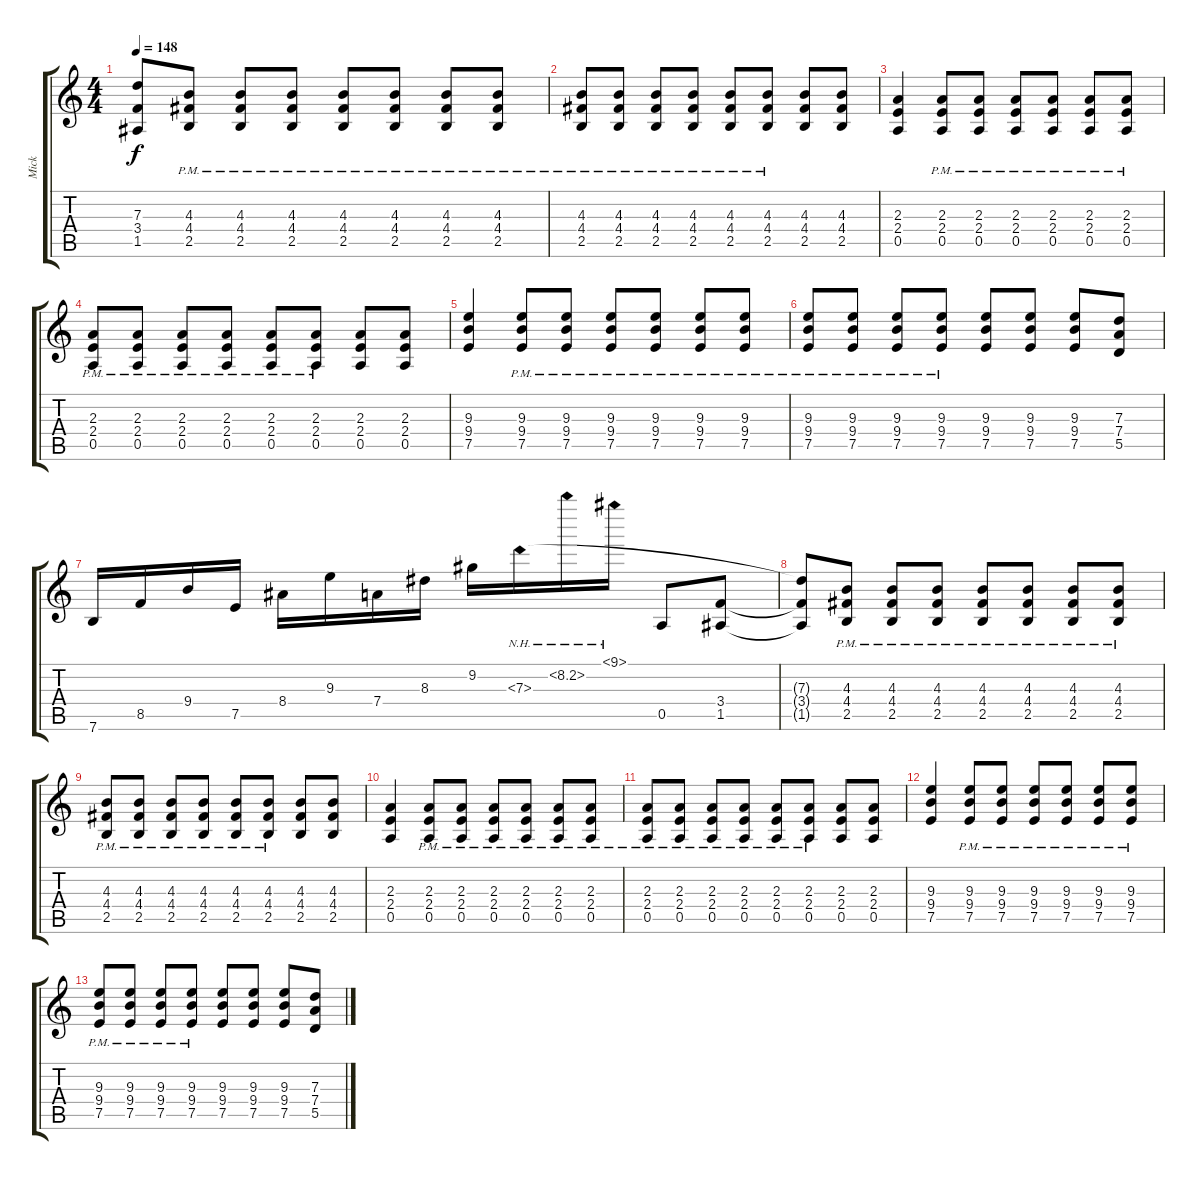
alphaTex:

\track ("Mick" "Mick") {instrument distortionguitar}
\staff {score tabs}
\tuning (E4 B3 G3 D3 A2 E2) {hide}
\ts (4 4)
\tempo 148
\clef g2
\ks c
(7.3{t} 3.4{t} 1.5{t}).8{dy f} (4.3{pm} 4.4{pm} 2.5{pm}).8 (4.3{pm} 4.4{pm} 2.5{pm}).8 (4.3{pm} 4.4{pm} 2.5{pm}).8 (4.3{pm} 4.4{pm} 2.5{pm}).8 (4.3{pm} 4.4{pm} 2.5{pm}).8 (4.3{pm} 4.4{pm} 2.5{pm}).8 (4.3{pm} 4.4{pm} 2.5{pm}).8 |
(4.3{pm} 4.4{pm} 2.5{pm}).8 (4.3{pm} 4.4{pm} 2.5{pm}).8 (4.3{pm} 4.4{pm} 2.5{pm}).8 (4.3{pm} 4.4{pm} 2.5{pm}).8 (4.3{pm} 4.4{pm} 2.5{pm}).8 (4.3{pm} 4.4{pm} 2.5{pm}).8 (4.3 4.4 2.5).8 (4.3 4.4 2.5).8 |
(2.3 2.4 0.5).4 (2.3{pm} 2.4{pm} 0.5{pm}).8 (2.3{pm} 2.4{pm} 0.5{pm}).8 (2.3{pm} 2.4{pm} 0.5{pm}).8 (2.3{pm} 2.4{pm} 0.5{pm}).8 (2.3{pm} 2.4{pm} 0.5{pm}).8 (2.3{pm} 2.4{pm} 0.5{pm}).8 |
(2.3{pm} 2.4{pm} 0.5{pm}).8 (2.3{pm} 2.4{pm} 0.5{pm}).8 (2.3{pm} 2.4{pm} 0.5{pm}).8 (2.3{pm} 2.4{pm} 0.5{pm}).8 (2.3{pm} 2.4{pm} 0.5{pm}).8 (2.3{pm} 2.4{pm} 0.5{pm}).8 (2.3 2.4 0.5).8 (2.3 2.4 0.5).8 |
(9.3 9.4 7.5).4 (9.3{pm} 9.4{pm} 7.5{pm}).8 (9.3{pm} 9.4{pm} 7.5{pm}).8 (9.3{pm} 9.4{pm} 7.5{pm}).8 (9.3{pm} 9.4{pm} 7.5{pm}).8 (9.3{pm} 9.4{pm} 7.5{pm}).8 (9.3{pm} 9.4{pm} 7.5{pm}).8 |
(9.3{pm} 9.4{pm} 7.5{pm}).8 (9.3{pm} 9.4{pm} 7.5{pm}).8 (9.3{pm} 9.4{pm} 7.5{pm}).8 (9.3{pm} 9.4{pm} 7.5{pm}).8 (9.3 9.4 7.5).8 (9.3 9.4 7.5).8 (9.3 9.4 7.5).8 (7.3 7.4 5.5).8 |
7.6.16 8.5.16 9.4.16 7.5.16 8.4.16 9.3.16 7.4.16 8.3.16 9.2.16 7.3{nh}.16 8.2{nh}.16 9.1{nh}.16 0.5.8 (3.4 1.5).8 |
(7.3{t} 3.4{t} 1.5{t}).8{volume 0} (4.3{pm} 4.4{pm} 2.5{pm}).8 (4.3{pm} 4.4{pm} 2.5{pm}).8 (4.3{pm} 4.4{pm} 2.5{pm}).8 (4.3{pm} 4.4{pm} 2.5{pm}).8 (4.3{pm} 4.4{pm} 2.5{pm}).8 (4.3{pm} 4.4{pm} 2.5{pm}).8 (4.3{pm} 4.4{pm} 2.5{pm}).8 |
(4.3{pm} 4.4{pm} 2.5{pm}).8 (4.3{pm} 4.4{pm} 2.5{pm}).8 (4.3{pm} 4.4{pm} 2.5{pm}).8 (4.3{pm} 4.4{pm} 2.5{pm}).8 (4.3{pm} 4.4{pm} 2.5{pm}).8 (4.3{pm} 4.4{pm} 2.5{pm}).8 (4.3 4.4 2.5).8 (4.3 4.4 2.5).8 |
(2.3 2.4 0.5).4 (2.3{pm} 2.4{pm} 0.5{pm}).8 (2.3{pm} 2.4{pm} 0.5{pm}).8 (2.3{pm} 2.4{pm} 0.5{pm}).8 (2.3{pm} 2.4{pm} 0.5{pm}).8 (2.3{pm} 2.4{pm} 0.5{pm}).8 (2.3{pm} 2.4{pm} 0.5{pm}).8 |
(2.3{pm} 2.4{pm} 0.5{pm}).8 (2.3{pm} 2.4{pm} 0.5{pm}).8 (2.3{pm} 2.4{pm} 0.5{pm}).8 (2.3{pm} 2.4{pm} 0.5{pm}).8 (2.3{pm} 2.4{pm} 0.5{pm}).8 (2.3{pm} 2.4{pm} 0.5{pm}).8 (2.3 2.4 0.5).8 (2.3 2.4 0.5).8 |
(9.3 9.4 7.5).4 (9.3{pm} 9.4{pm} 7.5{pm}).8 (9.3{pm} 9.4{pm} 7.5{pm}).8 (9.3{pm} 9.4{pm} 7.5{pm}).8 (9.3{pm} 9.4{pm} 7.5{pm}).8 (9.3{pm} 9.4{pm} 7.5{pm}).8 (9.3{pm} 9.4{pm} 7.5{pm}).8 |
(9.3{pm} 9.4{pm} 7.5{pm}).8 (9.3{pm} 9.4{pm} 7.5{pm}).8 (9.3{pm} 9.4{pm} 7.5{pm}).8 (9.3{pm} 9.4{pm} 7.5{pm}).8 (9.3 9.4 7.5).8 (9.3 9.4 7.5).8 (9.3 9.4 7.5).8 (7.3 7.4 5.5).8
